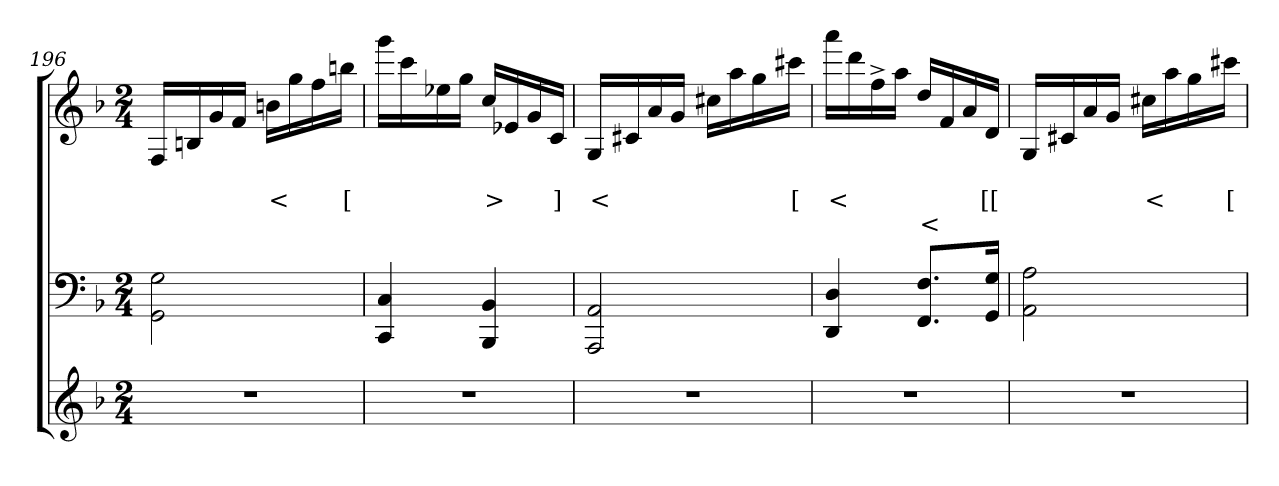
**kern	**kern	**kern	**text	**text	**text
*part3	*part2	*part1	*part1	*part1	*part1
*staff3	*staff2	*staff1	*staff1	*staff1	*staff1
*clefG2	*clefF4	*clefG2	*	*	*
*k[b-]	*k[b-]	*k[b-]	*	*	*
*M2/4	*M2/4	*M2/4	*	*	*
=196	=196	=196	=196	=196	=196
2r	2G\ 2GG\	16FLL	.	.	.
.	.	16Bn	.	.	.
.	.	16g	.	.	.
.	.	16fJJ	.	.	.
.	.	16bnLL	.	<	.
.	.	16gg	.	.	.
.	.	16ff	.	.	.
.	.	16bbnJJ	.	[	.
=197	=197	=197	=197	=197	=197
2r	4C 4CC	16gggLL	.	.	.
.	.	16ccc	.	.	.
.	.	16ee-X	.	.	.
.	.	16ggJJ	.	.	.
.	4BB- 4BBB-	16ccLL	.	>	.
.	.	16e-	.	.	.
.	.	16g	.	.	.
.	.	16cJJ	.	]	.
=198	=198	=198	=198	=198	=198
2r	2AA 2AAA	16GLL	.	<	.
.	.	16c#X	.	.	.
.	.	16a	.	.	.
.	.	16gJJ	.	.	.
.	.	16cc#LL	.	.	.
.	.	16aa	.	.	.
.	.	16gg	.	.	.
.	.	16ccc#JJ	.	[	.
=199	=199	=199	=199	=199	=199
2r	4D 4DD	16aaaLL	.	<	.
.	.	16ddd	.	.	.
.	.	16ff^>	.	.	.
.	.	16aaJJ	.	.	.
.	8.F 8.FFL	16ddLL	.	.	<
.	.	16f	.	.	.
.	.	16a	.	.	.
.	16G 16GGJk	16dJJ	.	[[	.
=200	=200	=200	=200	=200	=200
2r	2A 2AA	16GLL	.	.	.
.	.	16c#X	.	.	.
.	.	16a	.	.	.
.	.	16gJJ	.	.	.
.	.	16cc#LL	.	<	.
.	.	16aa	.	.	.
.	.	16gg	.	.	.
.	.	16ccc#JJ	.	[	.
=	=	=	=	=	=
*-	*-	*-	*-	*-	*-
